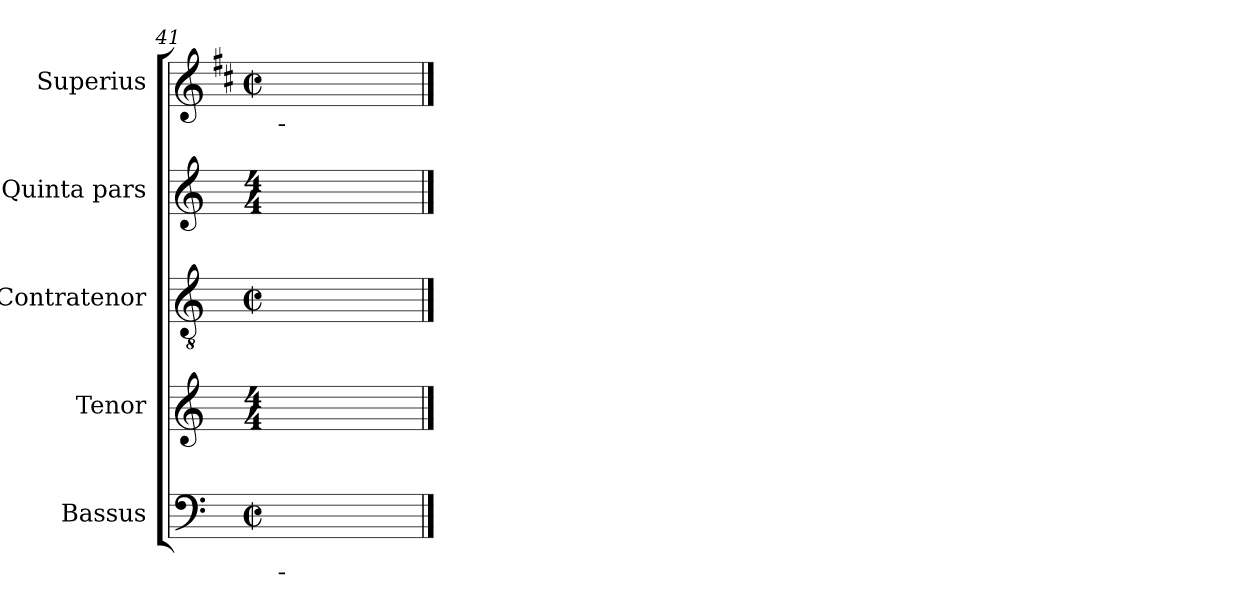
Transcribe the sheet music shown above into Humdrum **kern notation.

**kern	**text	**text	**kern	**kern	**kern	**kern	**text	**text
*part5	*part5	*part5	*part4	*part3	*part2	*part1	*part1	*part1
*staff5	*staff5	*staff5	*staff4	*staff3	*staff2	*staff1	*staff1	*staff1
*I"Bassus	*	*	*I"Tenor	*I"Contratenor	*I"Quinta pars	*I"Superius	*	*
*clefF4	*	*	*clefG2	*clefGv2	*clefG2	*clefG2	*	*
*	*	*	*	*	*	*ITrd1c2	*	*
*k[]	*	*	*	*k[]	*	*k[]	*	*
*C:	*	*	*	*C:	*	*C:	*	*
*M4/2	*	*	*M4/4	*M4/2	*M4/4	*M4/2	*	*
*met(c|)	*	*	*	*met(c|)	*	*met(c|)	*	*
=41A	=41A	=41A	=41A	=41A	=41A	=41A	=41A	=41A
!	!	!	!	!	!	!LO:TX:b:t=-	!	!
!LO:TX:b:t=-	!	!	!	!	!	!	!	!
!	!	!LO:LY:b	!	!	!	!	!	!LO:LY:b
0DDyy	.	yeux,	0ryy	0Ayy]	0ryy	0dyy	.	yeux.
==	==	==	==	==	==	==	==	==
*-	*-	*-	*-	*-	*-	*-	*-	*-
